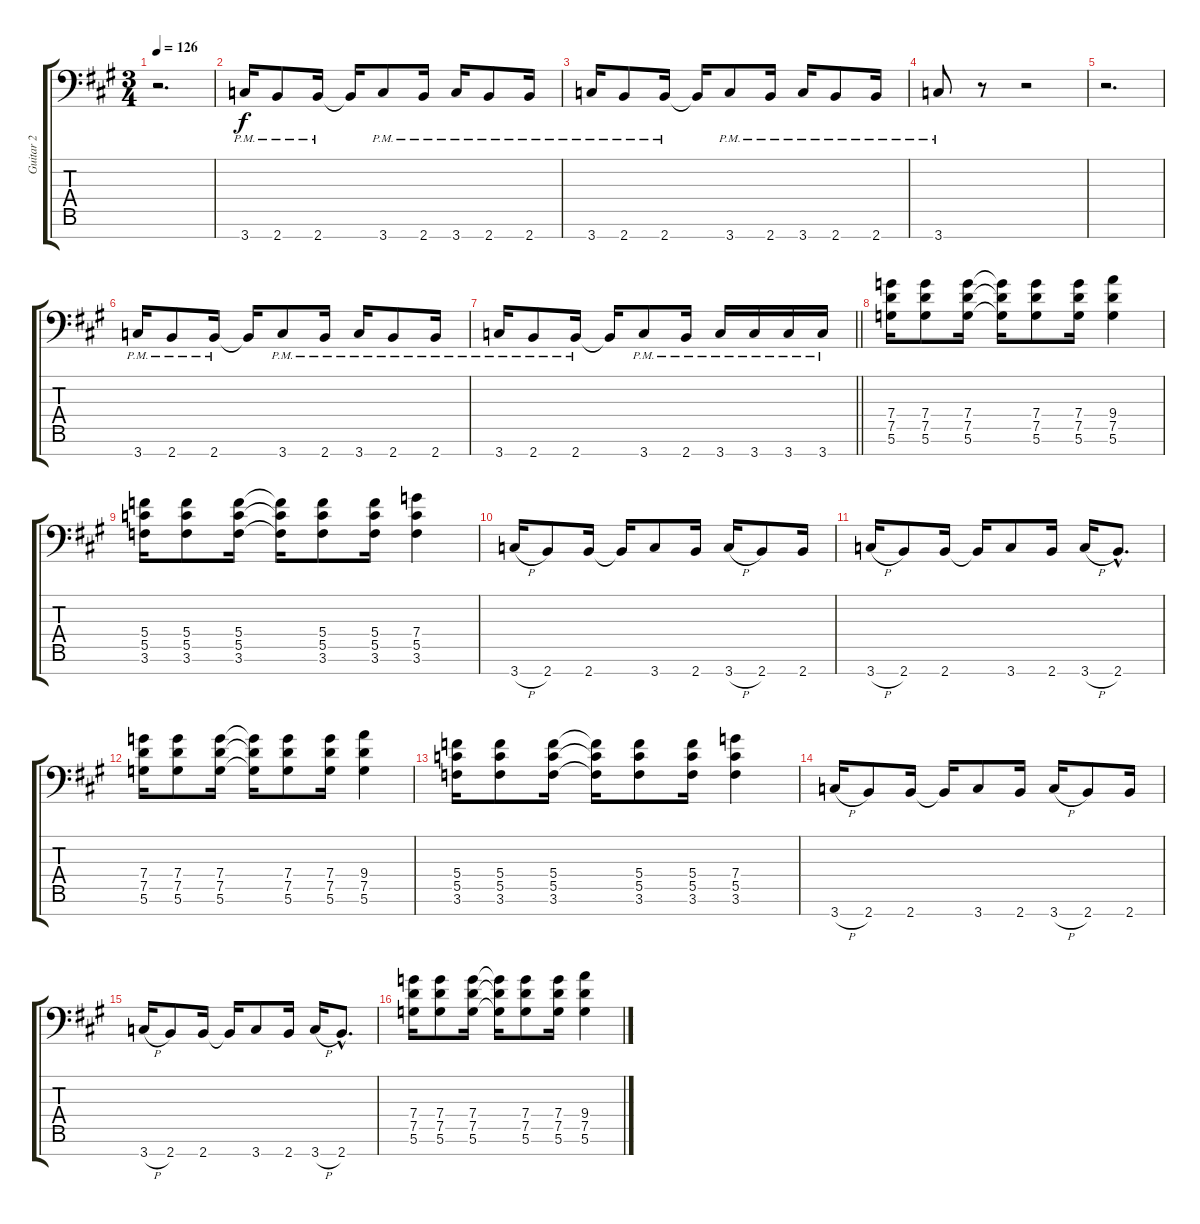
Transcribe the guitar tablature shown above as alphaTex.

\track ("Guitar 2" "Guitar 2") {instrument overdrivenguitar}
\staff {score tabs}
\tuning (D4 A3 F3 C3 G2 D2 A1) {hide}
\ts (3 4)
\tempo 126
\clef f4
\ks f#minor
r.2{d dy f} |
3.7{pm}.16 2.7{pm}.8 2.7{pm}.16 2.7{t}.16 3.7{pm}.8 2.7{pm}.16 3.7{pm}.16 2.7{pm}.8 2.7{pm}.16 |
3.7{pm}.16 2.7{pm}.8 2.7{pm}.16 2.7{t}.16 3.7{pm}.8 2.7{pm}.16 3.7{pm}.16 2.7{pm}.8 2.7{pm}.16 |
3.7{pm}.8 r.8 r.2 |
r.2{d} |
3.7{pm}.16 2.7{pm}.8 2.7{pm}.16 2.7{t}.16 3.7{pm}.8 2.7{pm}.16 3.7{pm}.16 2.7{pm}.8 2.7{pm}.16 |
\barLineRight lightlight
3.7{pm}.16 2.7{pm}.8 2.7{pm}.16 2.7{t}.16 3.7{pm}.8 2.7{pm}.16 3.7{pm}.16 3.7{pm}.16 3.7{pm}.16 3.7{pm}.16 |
(7.4 7.5 5.6).16 (7.4 7.5 5.6).8 (7.4 7.5 5.6).16 (7.4{t} 7.5{t} 5.6{t}).16 (7.4 7.5 5.6).8 (7.4 7.5 5.6).16 (9.4 7.5 5.6).4 |
(5.4 5.5 3.6).16 (5.4 5.5 3.6).8 (5.4 5.5 3.6).16 (5.4{t} 5.5{t} 3.6{t}).16 (5.4 5.5 3.6).8 (5.4 5.5 3.6).16 (7.4 5.5 3.6).4 |
3.7{h}.16 2.7.8 2.7.16 2.7{t}.16 3.7.8 2.7.16 3.7{h}.16 2.7.8 2.7.16 |
3.7{h}.16 2.7.8 2.7.16 2.7{t}.16 3.7.8 2.7.16 3.7{h}.16 2.7{hac}.8{d} |
(7.4 7.5 5.6).16 (7.4 7.5 5.6).8 (7.4 7.5 5.6).16 (7.4{t} 7.5{t} 5.6{t}).16 (7.4 7.5 5.6).8 (7.4 7.5 5.6).16 (9.4 7.5 5.6).4 |
(5.4 5.5 3.6).16 (5.4 5.5 3.6).8 (5.4 5.5 3.6).16 (5.4{t} 5.5{t} 3.6{t}).16 (5.4 5.5 3.6).8 (5.4 5.5 3.6).16 (7.4 5.5 3.6).4 |
3.7{h}.16 2.7.8 2.7.16 2.7{t}.16 3.7.8 2.7.16 3.7{h}.16 2.7.8 2.7.16 |
3.7{h}.16 2.7.8 2.7.16 2.7{t}.16 3.7.8 2.7.16 3.7{h}.16 2.7{hac}.8{d} |
(7.4 7.5 5.6).16 (7.4 7.5 5.6).8 (7.4 7.5 5.6).16 (7.4{t} 7.5{t} 5.6{t}).16 (7.4 7.5 5.6).8 (7.4 7.5 5.6).16 (9.4 7.5 5.6).4
